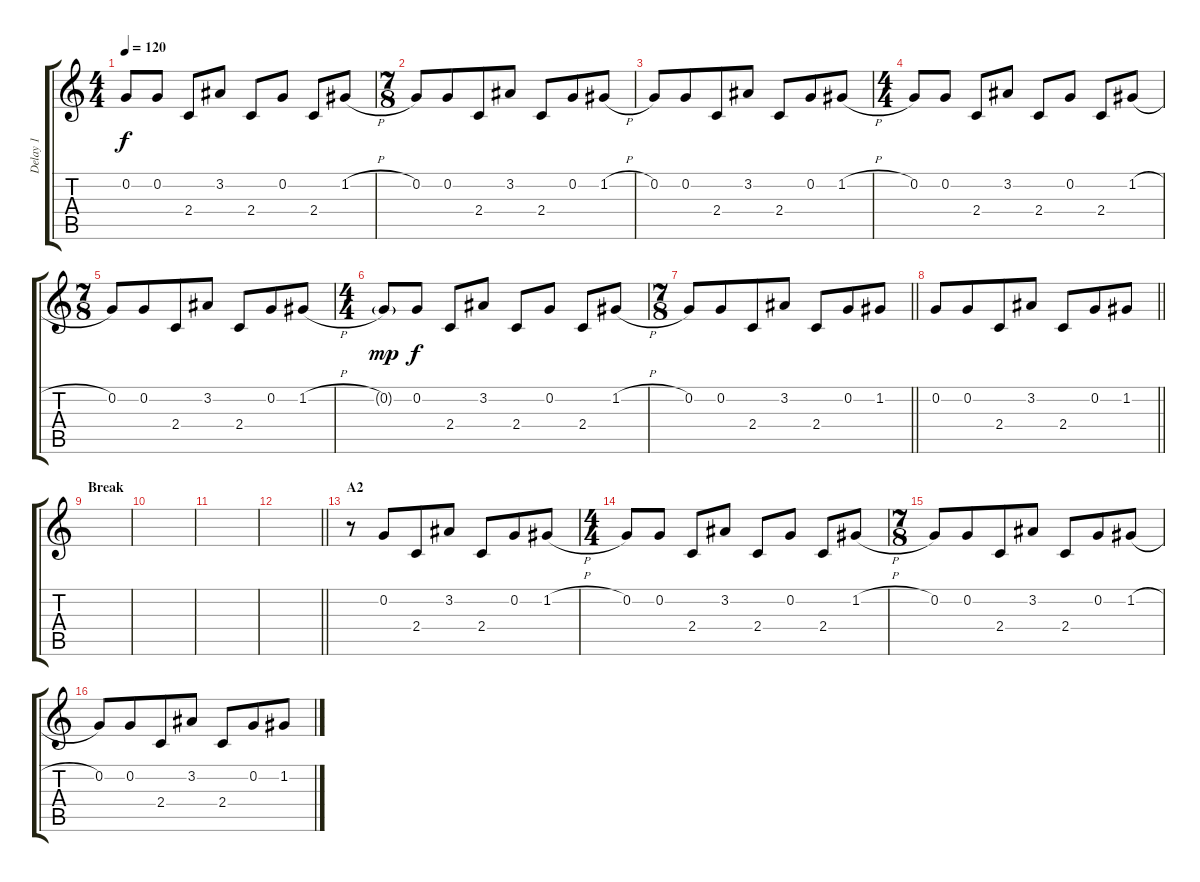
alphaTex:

\track ("Delay 1" "Delay 1") {instrument overdrivenguitar}
\staff {score tabs}
\tuning (C4 G3 Eb3 Bb2 F2 C2) {hide}
\ts (4 4)
\tempo 120
\clef g2
\ks c
0.2.8{dy f} 0.2.8 2.4.8 3.2.8 2.4.8 0.2.8 2.4.8 1.2{h}.8 |
\ts (7 8)
0.2.8 0.2.8 2.4.8 3.2.8 2.4.8 0.2.8 1.2{h}.8 |
0.2.8 0.2.8 2.4.8 3.2.8 2.4.8 0.2.8 1.2{h}.8 |
\ts (4 4)
0.2.8 0.2.8 2.4.8 3.2.8 2.4.8 0.2.8 2.4.8 1.2{h}.8 |
\ts (7 8)
0.2.8 0.2.8 2.4.8 3.2.8 2.4.8 0.2.8 1.2{h}.8 |
\ts (4 4)
0.2{g}.8{dy mp} 0.2.8{dy f} 2.4.8 3.2.8 2.4.8 0.2.8 2.4.8 1.2{h}.8 |
\ts (7 8)
\barLineRight lightlight
0.2.8 0.2.8 2.4.8 3.2.8 2.4.8 0.2.8 1.2.8 |
\barLineRight lightlight
0.2.8 0.2.8 2.4.8 3.2.8 2.4.8 0.2.8 1.2.8 |
\section ("" "Break")
|
|
|
\barLineRight lightlight
|
\section ("" "A2")
r.8 0.2.8 2.4.8 3.2.8 2.4.8 0.2.8 1.2{h}.8 |
\ts (4 4)
0.2.8 0.2.8 2.4.8 3.2.8 2.4.8 0.2.8 2.4.8 1.2{h}.8 |
\ts (7 8)
0.2.8 0.2.8 2.4.8 3.2.8 2.4.8 0.2.8 1.2{h}.8 |
0.2.8 0.2.8 2.4.8 3.2.8 2.4.8 0.2.8 1.2{h}.8
